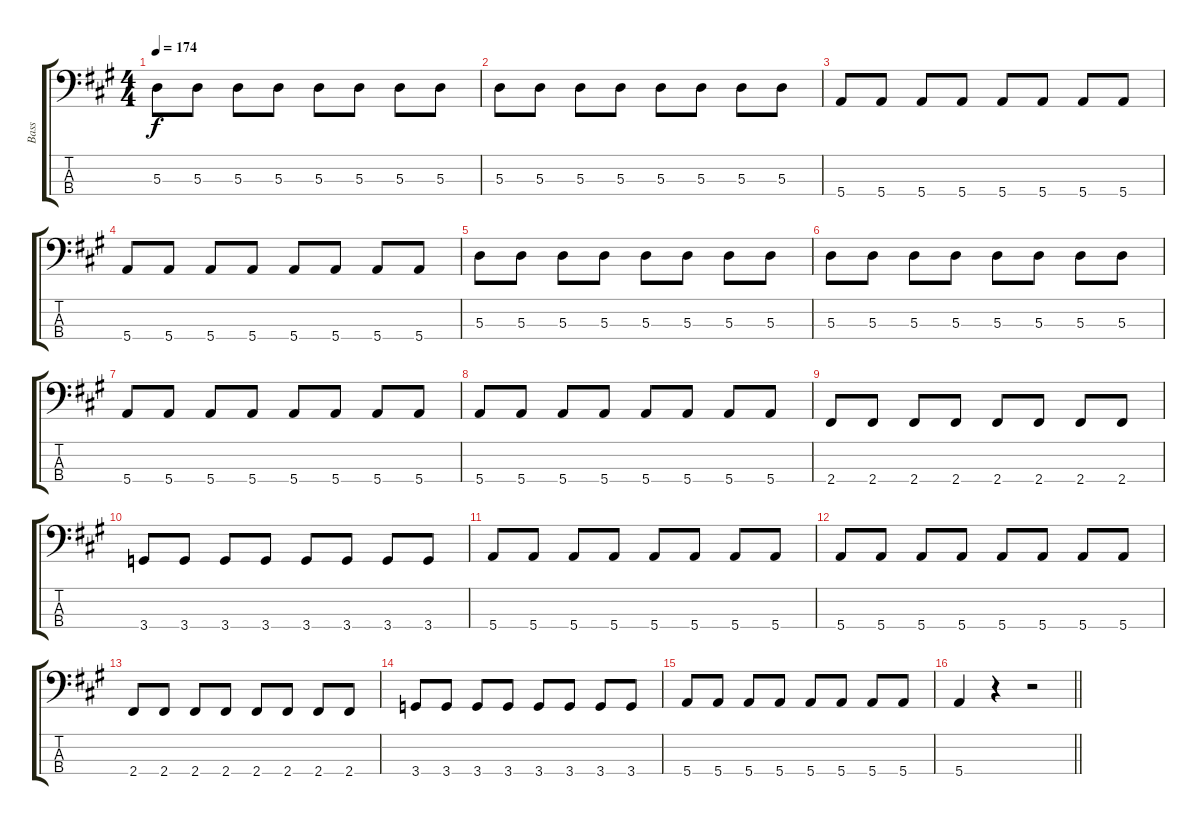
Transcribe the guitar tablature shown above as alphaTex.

\track ("Bass" "Bass") {instrument electricbasspick}
\staff {score tabs}
\tuning (G2 D2 A1 E1) {hide}
\ts (4 4)
\tempo 174
\clef f4
\ks a
5.3.8{dy f} 5.3.8 5.3.8 5.3.8 5.3.8 5.3.8 5.3.8 5.3.8 |
5.3.8 5.3.8 5.3.8 5.3.8 5.3.8 5.3.8 5.3.8 5.3.8 |
5.4.8 5.4.8 5.4.8 5.4.8 5.4.8 5.4.8 5.4.8 5.4.8 |
5.4.8 5.4.8 5.4.8 5.4.8 5.4.8 5.4.8 5.4.8 5.4.8 |
5.3.8 5.3.8 5.3.8 5.3.8 5.3.8 5.3.8 5.3.8 5.3.8 |
5.3.8 5.3.8 5.3.8 5.3.8 5.3.8 5.3.8 5.3.8 5.3.8 |
5.4.8 5.4.8 5.4.8 5.4.8 5.4.8 5.4.8 5.4.8 5.4.8 |
5.4.8 5.4.8 5.4.8 5.4.8 5.4.8 5.4.8 5.4.8 5.4.8 |
2.4.8 2.4.8 2.4.8 2.4.8 2.4.8 2.4.8 2.4.8 2.4.8 |
3.4.8 3.4.8 3.4.8 3.4.8 3.4.8 3.4.8 3.4.8 3.4.8 |
5.4.8 5.4.8 5.4.8 5.4.8 5.4.8 5.4.8 5.4.8 5.4.8 |
5.4.8 5.4.8 5.4.8 5.4.8 5.4.8 5.4.8 5.4.8 5.4.8 |
2.4.8 2.4.8 2.4.8 2.4.8 2.4.8 2.4.8 2.4.8 2.4.8 |
3.4.8 3.4.8 3.4.8 3.4.8 3.4.8 3.4.8 3.4.8 3.4.8 |
5.4.8 5.4.8 5.4.8 5.4.8 5.4.8 5.4.8 5.4.8 5.4.8 |
\barLineRight lightlight
5.4.4 r.4 r.2
